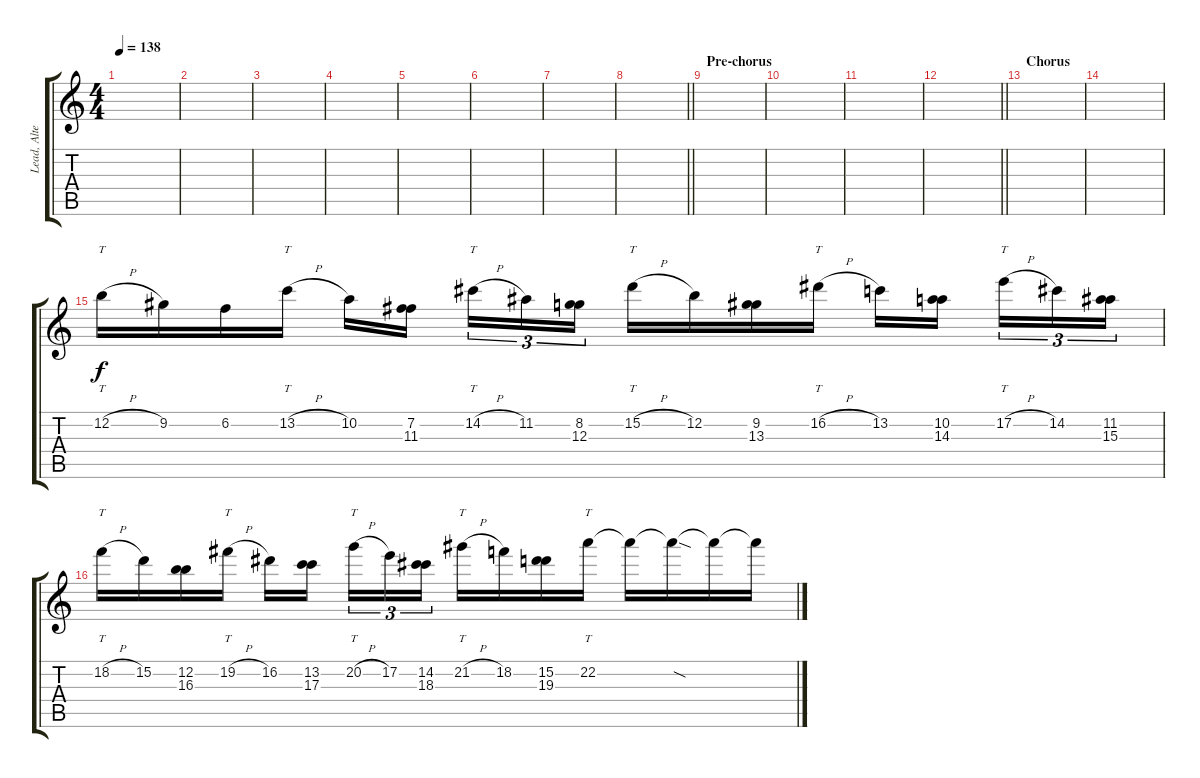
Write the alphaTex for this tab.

\track ("Lead, Alternate" "Lead, Alte") {instrument distortionguitar}
\staff {score tabs}
\tuning (E4 B3 G3 D3 A2 E2) {hide}
\ts (4 4)
\tempo 138
\clef g2
\ks c
|
|
|
|
|
|
|
\barLineRight lightlight
|
\section ("" "Pre-chorus")
|
|
|
\barLineRight lightlight
|
\section ("" "Chorus")
|
|
12.2{h}.16{tt} 9.2.16 6.2.16 13.2{h}.16{tt} 10.2.16 (7.2 11.3).16{beam splitsecondary} 14.2{h}.16{tt tu (3 2)} 11.2.16{tu (3 2)} (8.2 12.3).16{tu (3 2)} 15.2{h}.16{tt} 12.2.16 (9.2 13.3).16 16.2{h}.16{tt} 13.2.16 (10.2 14.3).16{beam splitsecondary} 17.2{h}.16{tt tu (3 2)} 14.2.16{tu (3 2)} (11.2 15.3).16{tu (3 2)} |
18.2{h}.16{tt} 15.2.16 (12.2 16.3).16 19.2{h}.16{tt} 16.2.16 (13.2 17.3).16{beam splitsecondary} 20.2{h}.16{tt tu (3 2)} 17.2.16{tu (3 2)} (14.2 18.3).16{tu (3 2)} 21.2{h}.16{tt} 18.2.16 (15.2 19.3).16 22.2.16{tt} 22.2{t}.16 22.2{sod t}.16 22.2{t}.16 22.2{t}.16
